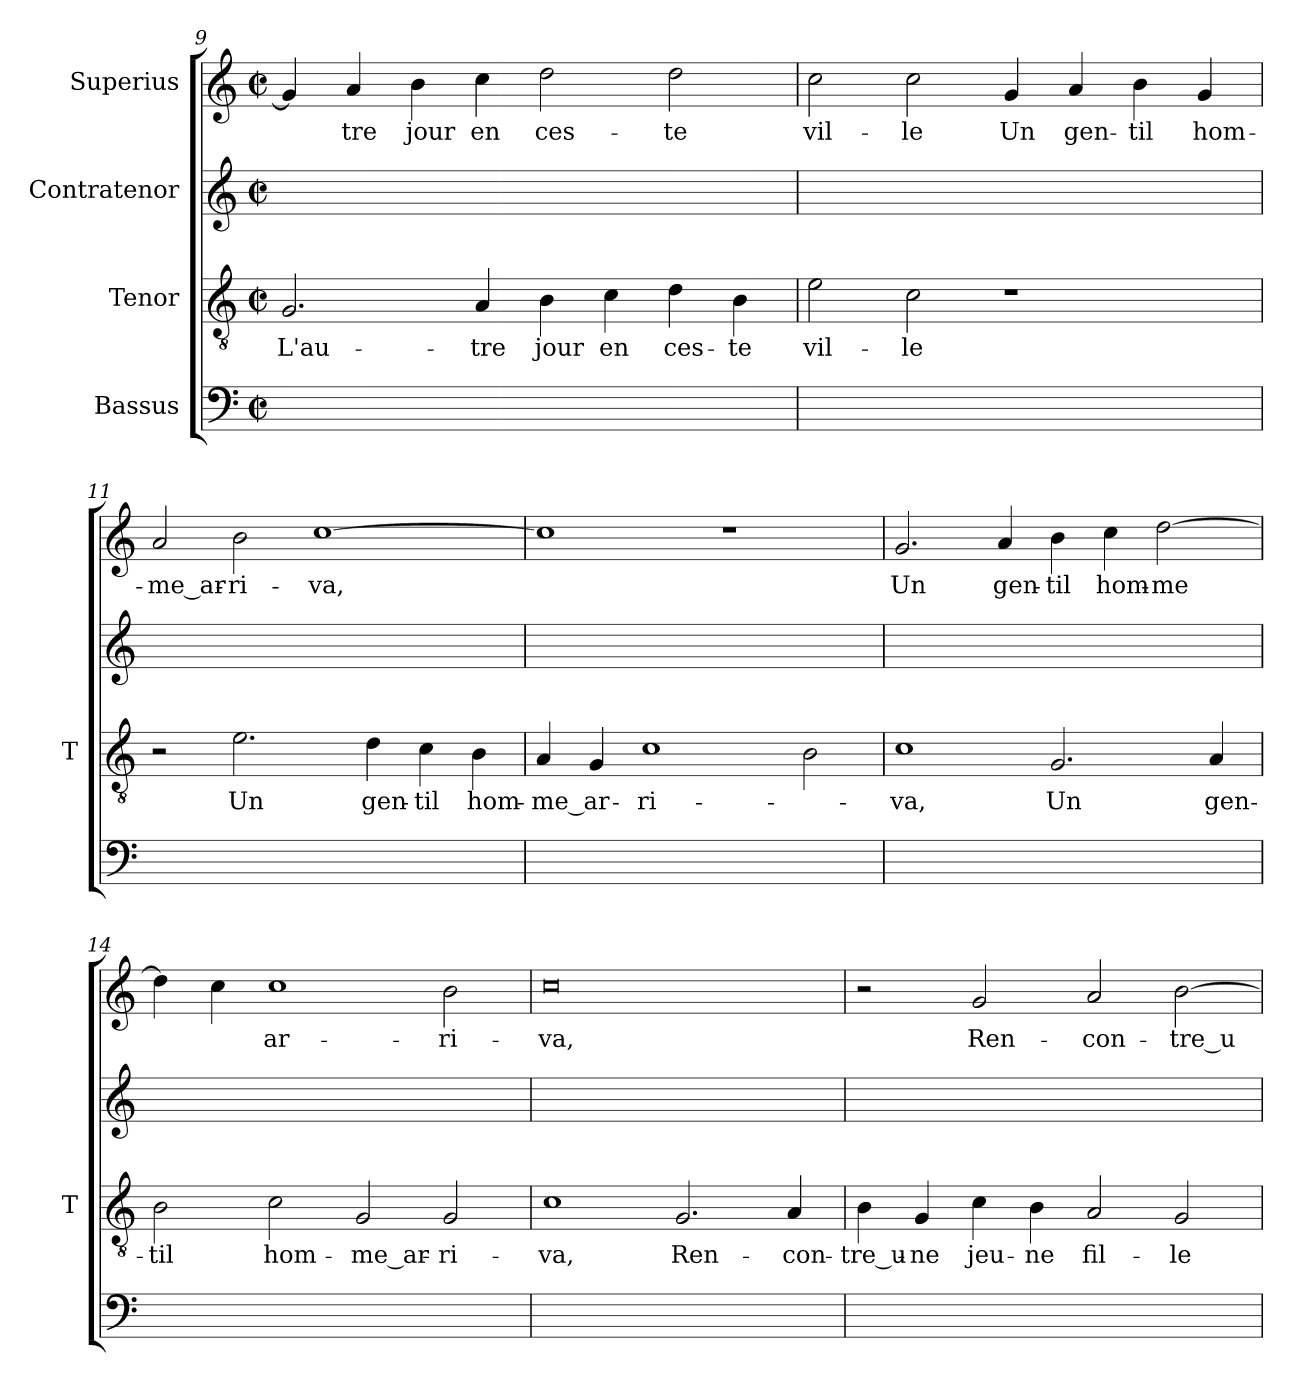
**kern	**kern	**text	**kern	**kern	**text
*part4	*part3	*part3	*part2	*part1	*part1
*staff4	*staff3	*staff3	*staff2	*staff1	*staff1
*I"Bassus	*I"Tenor	*	*I"Contratenor	*I"Superius	*
*	*I'T	*	*	*	*
*clefF4	*clefGv2	*	*clefG2	*clefG2	*
*k[]	*k[]	*	*k[]	*k[]	*
*C:	*C:	*	*C:	*C:	*
*M2/2	*M2/2	*	*M2/2	*M2/2	*
*met(c|)	*met(c|)	*	*met(c|)	*met(c|)	*
=9	=9	=9	=9	=9	=9
1ryy	2.G	L'au-	1ryy	4g]	.
.	.	.	.	4a	-tre
.	.	.	.	4b	-jour
.	4A	-tre	.	4cc	-en
1ryy	4B	-jour	1ryy	2dd	ces-
.	4c	-en	.	.	.
.	4d	ces-	.	2dd	-te
.	4B	-te	.	.	.
=10	=10	=10	=10	=10	=10
1ryy	2e	vil-	1ryy	2cc	vil-
.	2c	-le	.	2cc	-le
1ryy	1r	.	1ryy	4g	-Un
.	.	.	.	4a	gen-
.	.	.	.	4b	-til
.	.	.	.	4g	hom-
=11	=11	=11	=11	=11	=11
1ryy	2r	.	1ryy	2a	me_ar-
.	2.e	-Un	.	2b	ri-
1ryy	.	.	1ryy	[1cc	-va,
.	4d	gen-	.	.	.
.	4c	-til	.	.	.
.	4B	hom-	.	.	.
=12	=12	=12	=12	=12	=12
1ryy	4A	me_ar-	1ryy	1cc]	.
.	4G	.	.	.	.
.	1c	ri-	.	.	.
1ryy	.	.	1ryy	1r	.
.	2B	.	.	.	.
=13	=13	=13	=13	=13	=13
1ryy	1c	-va,	1ryy	2.g	-Un
.	.	.	.	4a	gen-
1ryy	2.G	-Un	1ryy	4b	-til
.	.	.	.	4cc	hom-
.	.	.	.	[2dd	-me
.	4A	gen-	.	.	.
!!LO:PB:g=z
=14	=14	=14	=14	=14	=14
1ryy	2B	-til	1ryy	4dd]	.
.	.	.	.	4cc	.
.	2c	hom-	.	1cc	ar-
1ryy	2G	me_ar-	1ryy	.	.
.	2G	ri-	.	2b	ri-
=15	=15	=15	=15	=15	=15
1ryy	1c	-va,	1ryy	0cc	-va,
1ryy	2.G	Ren-	1ryy	.	.
.	4A	con-	.	.	.
=16	=16	=16	=16	=16	=16
1ryy	4B	tre_u-	1ryy	2r	.
.	4G	-ne	.	.	.
.	4c	jeu-	.	2g	Ren-
.	4B	-ne	.	.	.
1ryy	2A	fil-	1ryy	2a	con-
.	2G	-le	.	[2b	tre_u-
=	=	=	=	=	=
*-	*-	*-	*-	*-	*-
